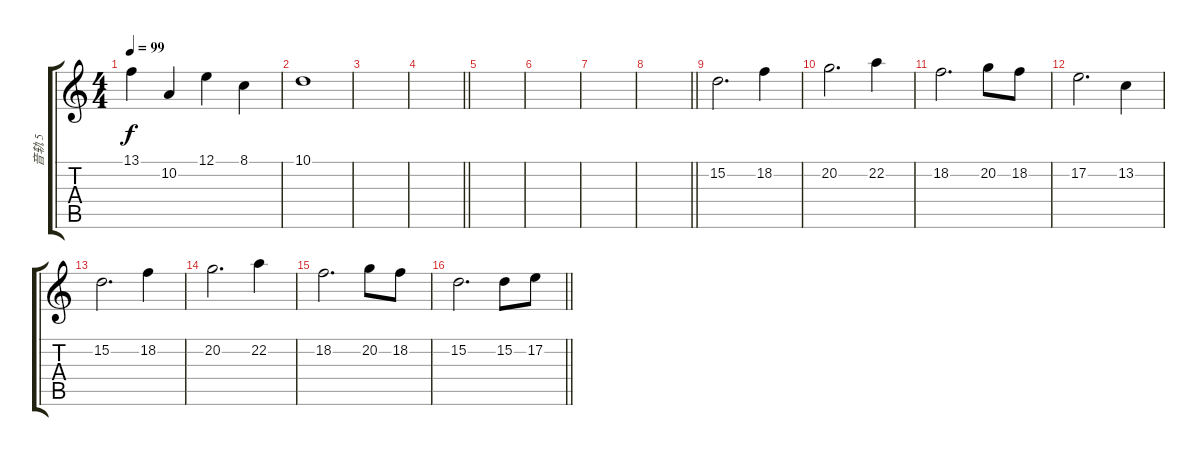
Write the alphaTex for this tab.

\track ("音轨 5" "音轨 5") {instrument flute}
\staff {score tabs}
\tuning (E4 B3 G3 D3 A2 E2) {hide}
\ts (4 4)
\tempo 99
\clef g2
\ks c
13.1.4{dy f} 10.2.4 12.1.4 8.1.4 |
10.1.1 |
|
\barLineRight lightlight
|
|
|
|
\barLineRight lightlight
|
15.2.2{d} 18.2.4 |
20.2.2{d} 22.2.4 |
18.2.2{d} 20.2.8 18.2.8 |
17.2.2{d} 13.2.4 |
15.2.2{d} 18.2.4 |
20.2.2{d} 22.2.4{txt ""} |
18.2.2{d} 20.2.8 18.2.8 |
\barLineRight lightlight
15.2.2{d} 15.2.8 17.2.8
